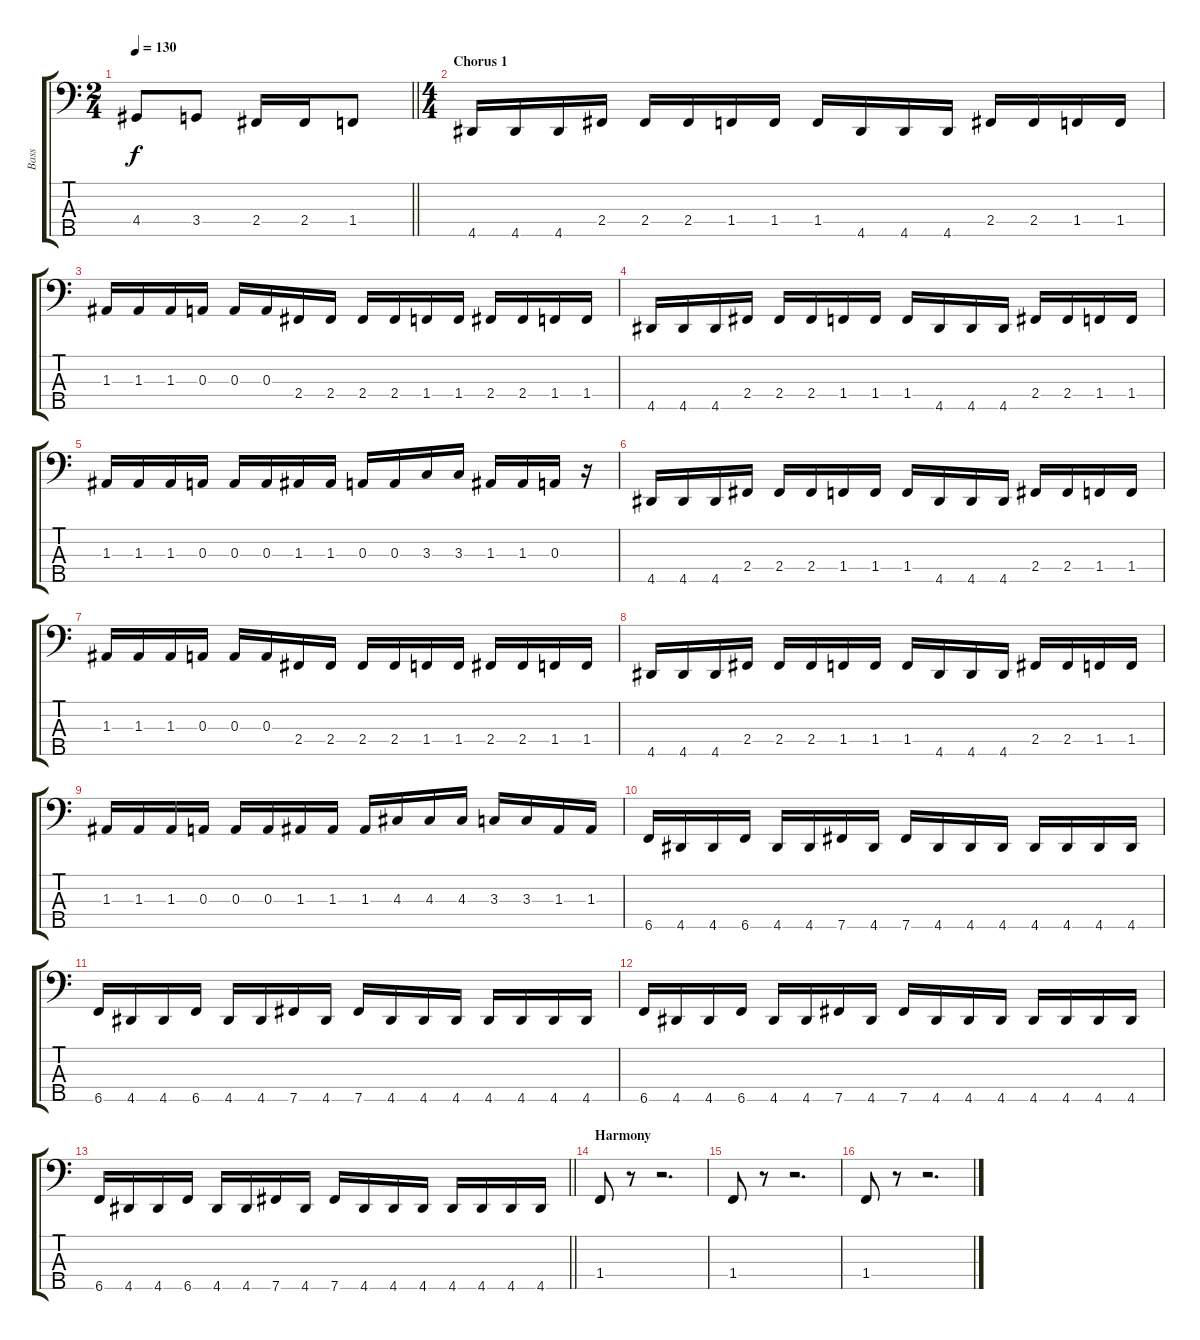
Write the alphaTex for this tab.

\track ("Bass" "Bass") {instrument electricbassfinger}
\staff {score tabs}
\tuning (G2 D2 A1 E1 B0) {hide}
\ts (2 4)
\tempo 130
\clef f4
\barLineRight lightlight
\ks c
4.4.8{dy f} 3.4.8 2.4.16 2.4.16 1.4.8 |
\ts (4 4)
\section ("" "Chorus 1")
4.5.16 4.5.16 4.5.16 2.4.16 2.4.16 2.4.16 1.4.16 1.4.16 1.4.16 4.5.16 4.5.16 4.5.16 2.4.16 2.4.16 1.4.16 1.4.16 |
1.3.16 1.3.16 1.3.16 0.3.16 0.3.16 0.3.16 2.4.16 2.4.16 2.4.16 2.4.16 1.4.16 1.4.16 2.4.16 2.4.16 1.4.16 1.4.16 |
4.5.16 4.5.16 4.5.16 2.4.16 2.4.16 2.4.16 1.4.16 1.4.16 1.4.16 4.5.16 4.5.16 4.5.16 2.4.16 2.4.16 1.4.16 1.4.16 |
1.3.16 1.3.16 1.3.16 0.3.16 0.3.16 0.3.16 1.3.16 1.3.16 0.3.16 0.3.16 3.3.16 3.3.16 1.3.16 1.3.16 0.3.16 r.16 |
4.5.16 4.5.16 4.5.16 2.4.16 2.4.16 2.4.16 1.4.16 1.4.16 1.4.16 4.5.16 4.5.16 4.5.16 2.4.16 2.4.16 1.4.16 1.4.16 |
1.3.16 1.3.16 1.3.16 0.3.16 0.3.16 0.3.16 2.4.16 2.4.16 2.4.16 2.4.16 1.4.16 1.4.16 2.4.16 2.4.16 1.4.16 1.4.16 |
4.5.16 4.5.16 4.5.16 2.4.16 2.4.16 2.4.16 1.4.16 1.4.16 1.4.16 4.5.16 4.5.16 4.5.16 2.4.16 2.4.16 1.4.16 1.4.16 |
1.3.16 1.3.16 1.3.16 0.3.16 0.3.16 0.3.16 1.3.16 1.3.16 1.3.16 4.3.16 4.3.16 4.3.16 3.3.16 3.3.16 1.3.16 1.3.16 |
6.5.16 4.5.16 4.5.16 6.5.16 4.5.16 4.5.16 7.5.16 4.5.16 7.5.16 4.5.16 4.5.16 4.5.16 4.5.16 4.5.16 4.5.16 4.5.16 |
6.5.16 4.5.16 4.5.16 6.5.16 4.5.16 4.5.16 7.5.16 4.5.16 7.5.16 4.5.16 4.5.16 4.5.16 4.5.16 4.5.16 4.5.16 4.5.16 |
6.5.16 4.5.16 4.5.16 6.5.16 4.5.16 4.5.16 7.5.16 4.5.16 7.5.16 4.5.16 4.5.16 4.5.16 4.5.16 4.5.16 4.5.16 4.5.16 |
\barLineRight lightlight
6.5.16 4.5.16 4.5.16 6.5.16 4.5.16 4.5.16 7.5.16 4.5.16 7.5.16 4.5.16 4.5.16 4.5.16 4.5.16 4.5.16 4.5.16 4.5.16 |
\section ("" "Harmony")
1.4.8 r.8 r.2{d} |
1.4.8 r.8 r.2{d} |
1.4.8 r.8 r.2{d}
